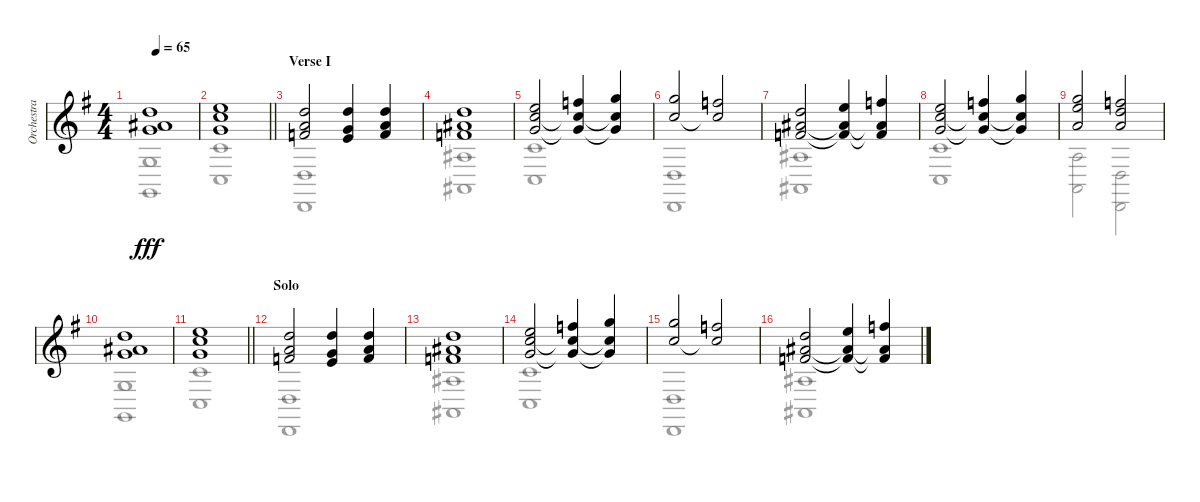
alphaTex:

\track ("Orchestra" "Orchestra") {instrument brasssection}
\staff {score}
\tuning (D4 A3 F3 C3 G2 D2) {hide}
\voice
\ts (4 4)
\tempo 65
\clef g2
\ks eminor
(12.1 13.2 14.3).1{dy fff} |
\barLineRight lightlight
(14.1 15.2 14.3).1 |
\section ("" "Verse I")
(12.1 12.2 12.3).2{volume 10} (12.1 10.2 11.3).4 (12.1 12.2 12.3).4 |
(12.1 13.2 12.3).1 |
(14.1 15.2 14.3).2 (15.1 15.2{t} 14.3{t}).4 (17.1 15.2{t} 14.3{t}).4 |
(17.1 15.2).2 (15.1 15.2{t}).2 |
(12.1 13.2 12.3).2 (14.1 13.2{t} 12.3{t}).4 (15.1 13.2{t} 12.3{t}).4 |
(14.1 15.2 14.3).2 (15.1 15.2{t} 14.3{t}).4 (17.1 15.2{t} 14.3{t}).4 |
(17.1 19.2 16.3).2 (15.1 17.2 16.3).2 |
(12.1 13.2 14.3).1 |
\barLineRight lightlight
(14.1 15.2 14.3).1 |
\section ("" "Solo")
(12.1 12.2 12.3).2{volume 16} (12.1 10.2 11.3).4 (12.1 12.2 12.3).4 |
(12.1 13.2 12.3).1 |
(14.1 15.2 14.3).2 (15.1 15.2{t} 14.3{t}).4 (17.1 15.2{t} 14.3{t}).4 |
(17.1 15.2).2 (15.1 15.2{t}).2 |
(12.1 13.2 12.3).2 (14.1 13.2{t} 12.3{t}).4 (15.1 13.2{t} 12.3{t}).4
\voice
\clef g2
\ottava regular
\simile none
\ks eminor
(7.4 5.6).1{dy fff} |
\barLineRight lightlight
(12.4 10.6).1 |
(2.4 0.6).1 |
(10.4 8.6).1 |
(12.4 10.6).1 |
(2.4 0.6).1 |
(10.4 8.6).1 |
(12.4 10.6).1 |
(9.4 7.6).2 (2.4 0.6).2 |
(7.4 5.6).1 |
\barLineRight lightlight
(12.4 10.6).1 |
(2.4 0.6).1 |
(10.4 8.6).1 |
(12.4 10.6).1 |
(2.4 0.6).1 |
(10.4 8.6).1
